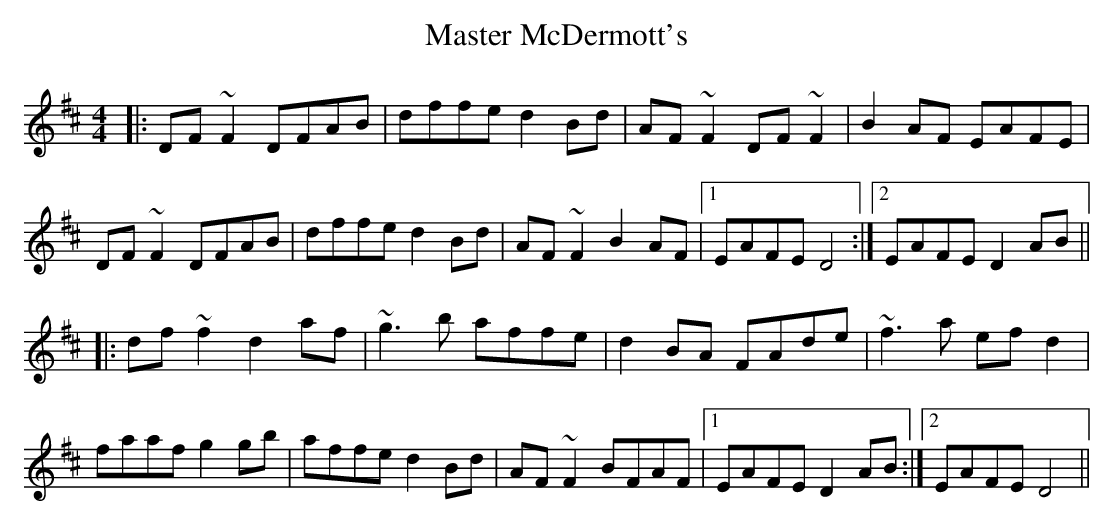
X:1
T: Master McDermott's
M: 4/4
L: 1/8
K: Dmaj
|:DF ~F2 DFAB|dffe d2 Bd|AF ~F2 DF ~F2|B2 AF EAFE|
DF ~F2 DFAB|dffe d2 Bd|AF ~F2 B2 AF|1 EAFE D4:|2 EAFE D2 AB||
|:df ~f2 d2 af|~g3 b affe|d2 BA FAde|~f3 a ef d2|
faaf g2 gb|affe d2 Bd|AF ~F2 BFAF|1 EAFE D2 AB:|2 EAFE D4||
